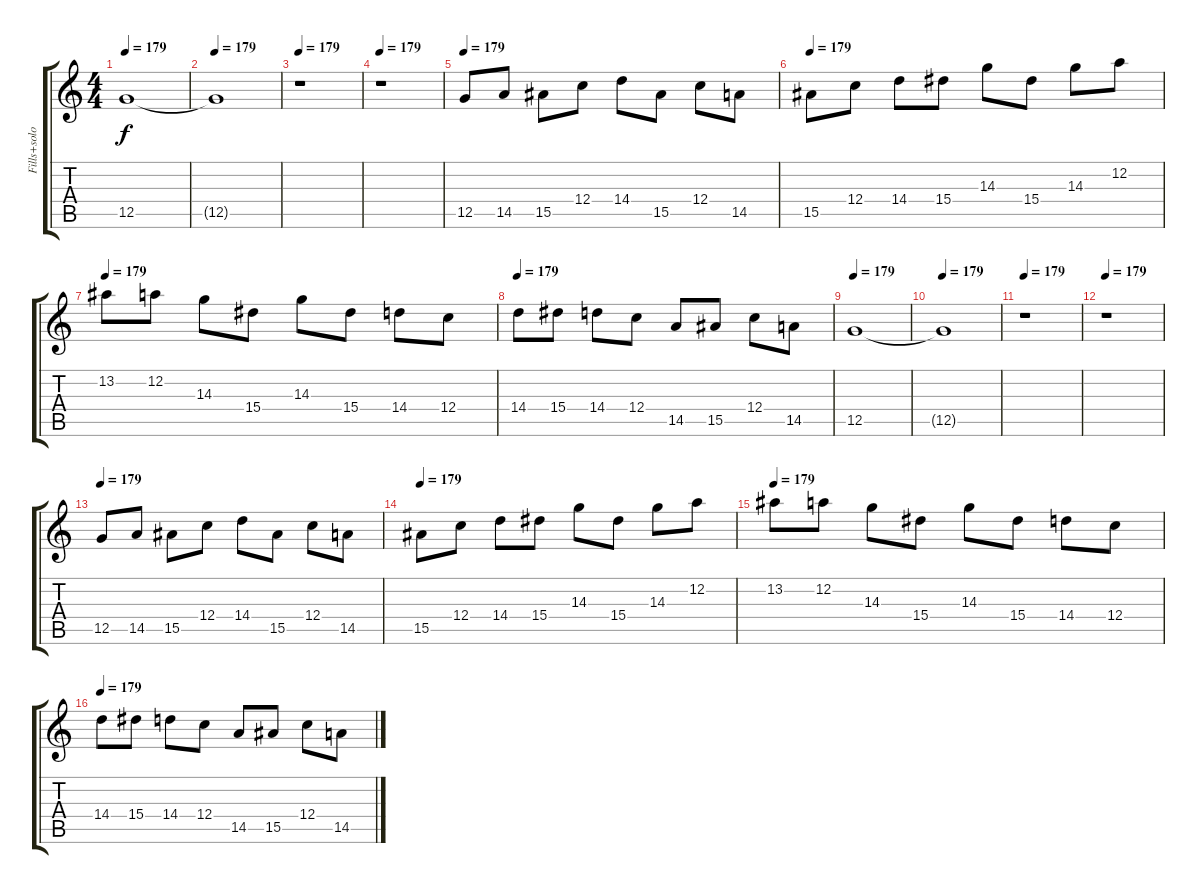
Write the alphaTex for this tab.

\track ("Fills+solo" "Fills+solo") {instrument distortionguitar}
\staff {score tabs}
\tuning (D4 A3 F3 C3 G2 D2) {hide}
\ts (4 4)
\tempo 179
\clef g2
\ks c
12.5.1{dy f volume 0} |
\tempo 179
12.5{t}.1 |
\tempo 179
r.1 |
\tempo 179
r.1 |
\tempo 179
12.5.8{volume 11 balance 8} 14.5.8 15.5.8 12.4.8 14.4.8 15.5.8 12.4.8 14.5.8 |
\tempo 179
15.5.8 12.4.8 14.4.8 15.4.8 14.3.8 15.4.8 14.3.8 12.2.8 |
\tempo 179
13.2.8 12.2.8 14.3.8 15.4.8 14.3.8 15.4.8 14.4.8 12.4.8 |
\tempo 179
14.4.8 15.4.8 14.4.8 12.4.8 14.5.8 15.5.8 12.4.8 14.5.8 |
\tempo 179
12.5.1{volume 0} |
\tempo 179
12.5{t}.1 |
\tempo 179
r.1 |
\tempo 179
r.1 |
\tempo 179
12.5.8{volume 11 balance 8} 14.5.8 15.5.8 12.4.8 14.4.8 15.5.8 12.4.8 14.5.8 |
\tempo 179
15.5.8 12.4.8 14.4.8 15.4.8 14.3.8 15.4.8 14.3.8 12.2.8 |
\tempo 179
13.2.8 12.2.8 14.3.8 15.4.8 14.3.8 15.4.8 14.4.8 12.4.8 |
\tempo 179
14.4.8 15.4.8 14.4.8 12.4.8 14.5.8 15.5.8 12.4.8 14.5.8
